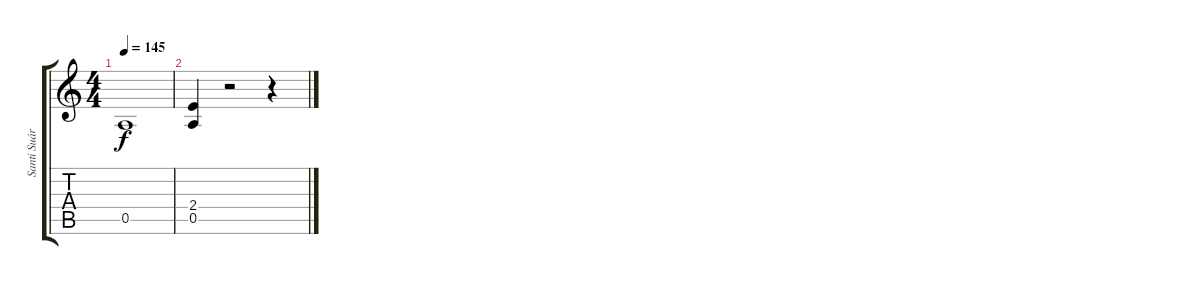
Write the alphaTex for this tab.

\track ("Santi Suárez" "Santi Suár") {instrument overdrivenguitar}
\staff {score tabs}
\tuning (E4 B3 G3 D3 A2 E2) {hide}
\ts (4 4)
\tempo 145
\clef g2
\ks c
0.5{t}.1{dy f} |
(2.4 0.5).4 r.2 r.4
